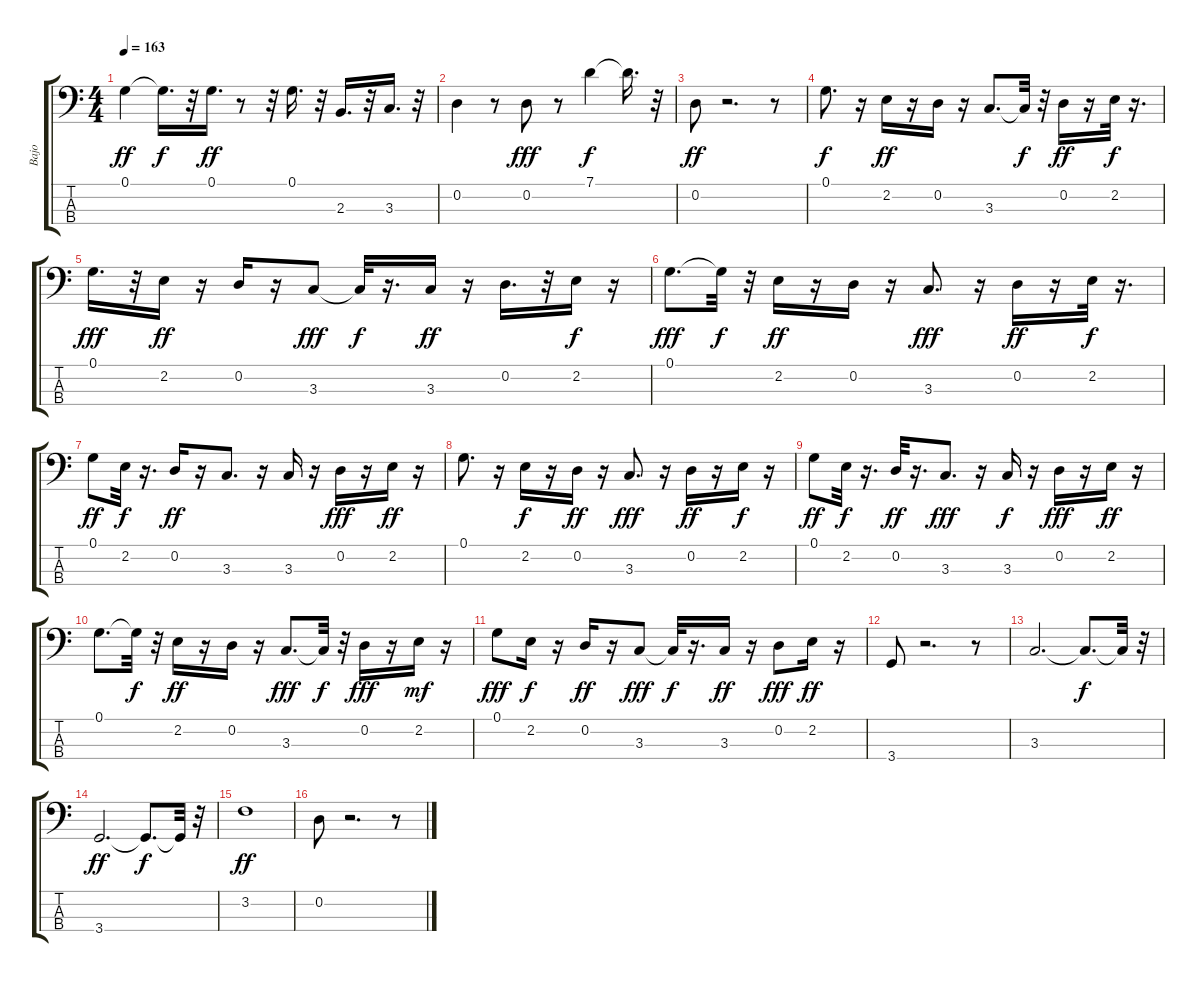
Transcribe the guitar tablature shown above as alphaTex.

\track ("Bajo" "Bajo") {instrument electricbassfinger}
\staff {score tabs}
\tuning (G2 D2 A1 E1) {hide}
\ts (4 4)
\tempo 163
\clef f4
\ks c
0.1.4{dy ff} 0.1{t}.16{d dy f} r.32 0.1.16{d dy ff} r.8 r.32 0.1.16{d} r.32 2.3.16{d} r.32 3.3.16{d} r.32 |
0.2.4 r.8 0.2.8{dy fff} r.8 7.1.4{dy f} 7.1{t}.16{d} r.32 |
0.2.8{dy ff} r.2{d} r.8 |
0.1.8{d dy f} r.16 2.2.16{dy ff} r.16 0.2.16 r.16 3.3.8{d} 3.3{t}.32{dy f} r.32 0.2.16{dy ff} r.16 2.2.32{dy f} r.16{d} |
0.1.16{d dy fff} r.32 2.2.16{dy ff} r.16 0.2.16 r.16 3.3.8{dy fff} 3.3{t}.32{dy f} r.16{d} 3.3.16{dy ff} r.16 0.2.16{d} r.32 2.2.16{dy f} r.16 |
0.1.8{d dy fff} 0.1{t}.32{dy f} r.32 2.2.16{dy ff} r.16 0.2.16 r.16 3.3.8{d dy fff} r.16 0.2.16{dy ff} r.16 2.2.32{dy f} r.16{d} |
0.1.8{dy ff} 2.2.32{dy f} r.16{d} 0.2.16{dy ff} r.16 3.3.8{d} r.16 3.3.16 r.16 0.2.16{dy fff} r.16 2.2.16{dy ff} r.16 |
0.1.8{d} r.16 2.2.16{dy f} r.16 0.2.16{dy ff} r.16 3.3.8{d dy fff} r.16 0.2.16{dy ff} r.16 2.2.16{dy f} r.16 |
0.1.8{dy ff} 2.2.32{dy f} r.16{d} 0.2.32{dy ff} r.16{d} 3.3.8{d dy fff} r.16 3.3.16{dy f} r.16 0.2.16{dy fff} r.16 2.2.16{dy ff} r.16 |
0.1.8{d} 0.1{t}.32{dy f} r.32 2.2.16{dy ff} r.16 0.2.16 r.16 3.3.8{d dy fff} 3.3{t}.32{dy f} r.32 0.2.16{dy fff} r.16 2.2.16{dy mf} r.16 |
0.1.8{dy fff} 2.2.16{dy f} r.16 0.2.16{dy ff} r.16 3.3.8{dy fff} 3.3{t}.32{dy f} r.16{d} 3.3.16{dy ff} r.16 0.2.8{dy fff} 2.2.16{dy ff} r.16 |
3.4.8 r.2{d} r.8 |
3.3.2{d} 3.3{t}.8{d dy f} 3.3{t}.32 r.32 |
3.4.2{d dy ff} 3.4{t}.8{d dy f} 3.4{t}.32 r.32 |
3.2.1{dy ff} |
0.2.8 r.2{d} r.8
